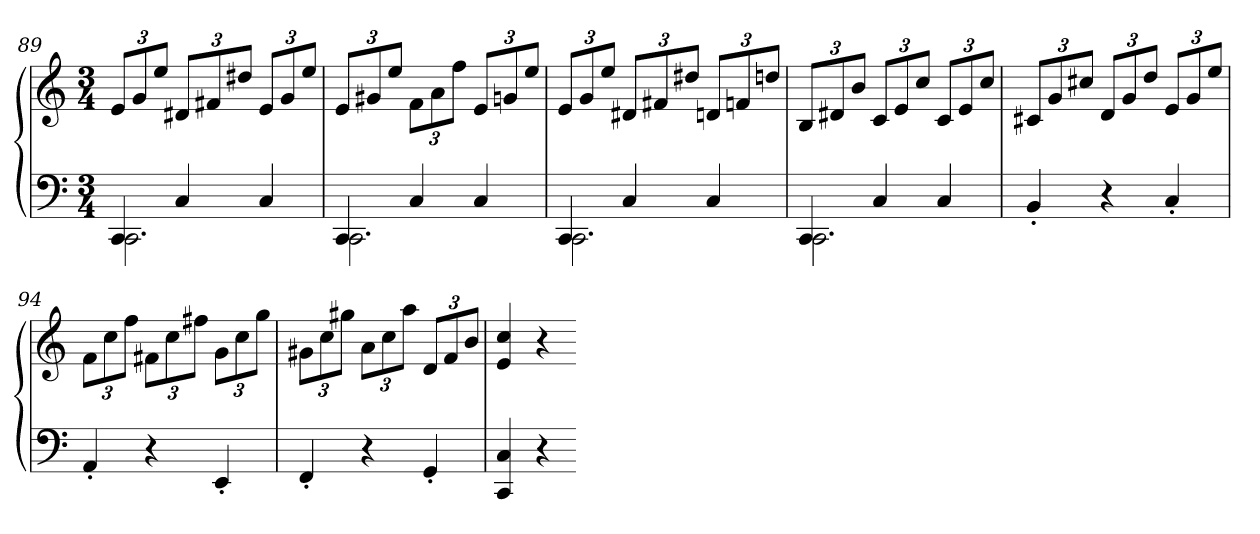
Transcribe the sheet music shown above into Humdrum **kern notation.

**kern	**kern
*part1	*part1
*staff2	*staff1
*clefF4	*clefG2
*k[]	*k[]
*C:	*C:
*M3/4	*M3/4
=89	=89
*^	*
4CC	2.CC	12eL
.	.	12g
.	.	12eeJ
4C	.	12d#XL
.	.	12f#X
.	.	12dd#XJ
4C	.	12eL
.	.	12g
.	.	12eeJ
=90	=90	=90
4CC	2.CC	12eL
.	.	12g#X
.	.	12eeJ
4C	.	12fL
.	.	12a
.	.	12ffJ
4C	.	12eL
.	.	12gn
.	.	12eeJ
=91	=91	=91
4CC	2.CC	12eL
.	.	12g
.	.	12eeJ
4C	.	12d#XL
.	.	12f#X
.	.	12dd#XJ
4C	.	12dnL
.	.	12fn
.	.	12ddnJ
=92	=92	=92
4CC	2.CC	12BL
.	.	12d#X
.	.	12bJ
4C	.	12cL
.	.	12e
.	.	12ccJ
4C	.	12cL
.	.	12e
.	.	12ccJ
*v	*v	*
=93	=93
4BB'	12c#XL
.	12g
.	12cc#XJ
4r	12dL
.	12g
.	12ddJ
4C'	12eL
.	12g
.	12eeJ
=94	=94
4AA'	12fL
.	12cc
.	12ffJ
4r	12f#XL
.	12cc
.	12ff#XJ
4EE'	12gL
.	12cc
.	12ggJ
=95	=95
4FF'	12g#XL
.	12cc
.	12gg#XJ
4r	12aL
.	12cc
.	12aaJ
4GG'	12dL
.	12f
.	12bJ
=96	=96
4CC 4C	4e 4cc
4r	4r
=-	=-
*-	*-
